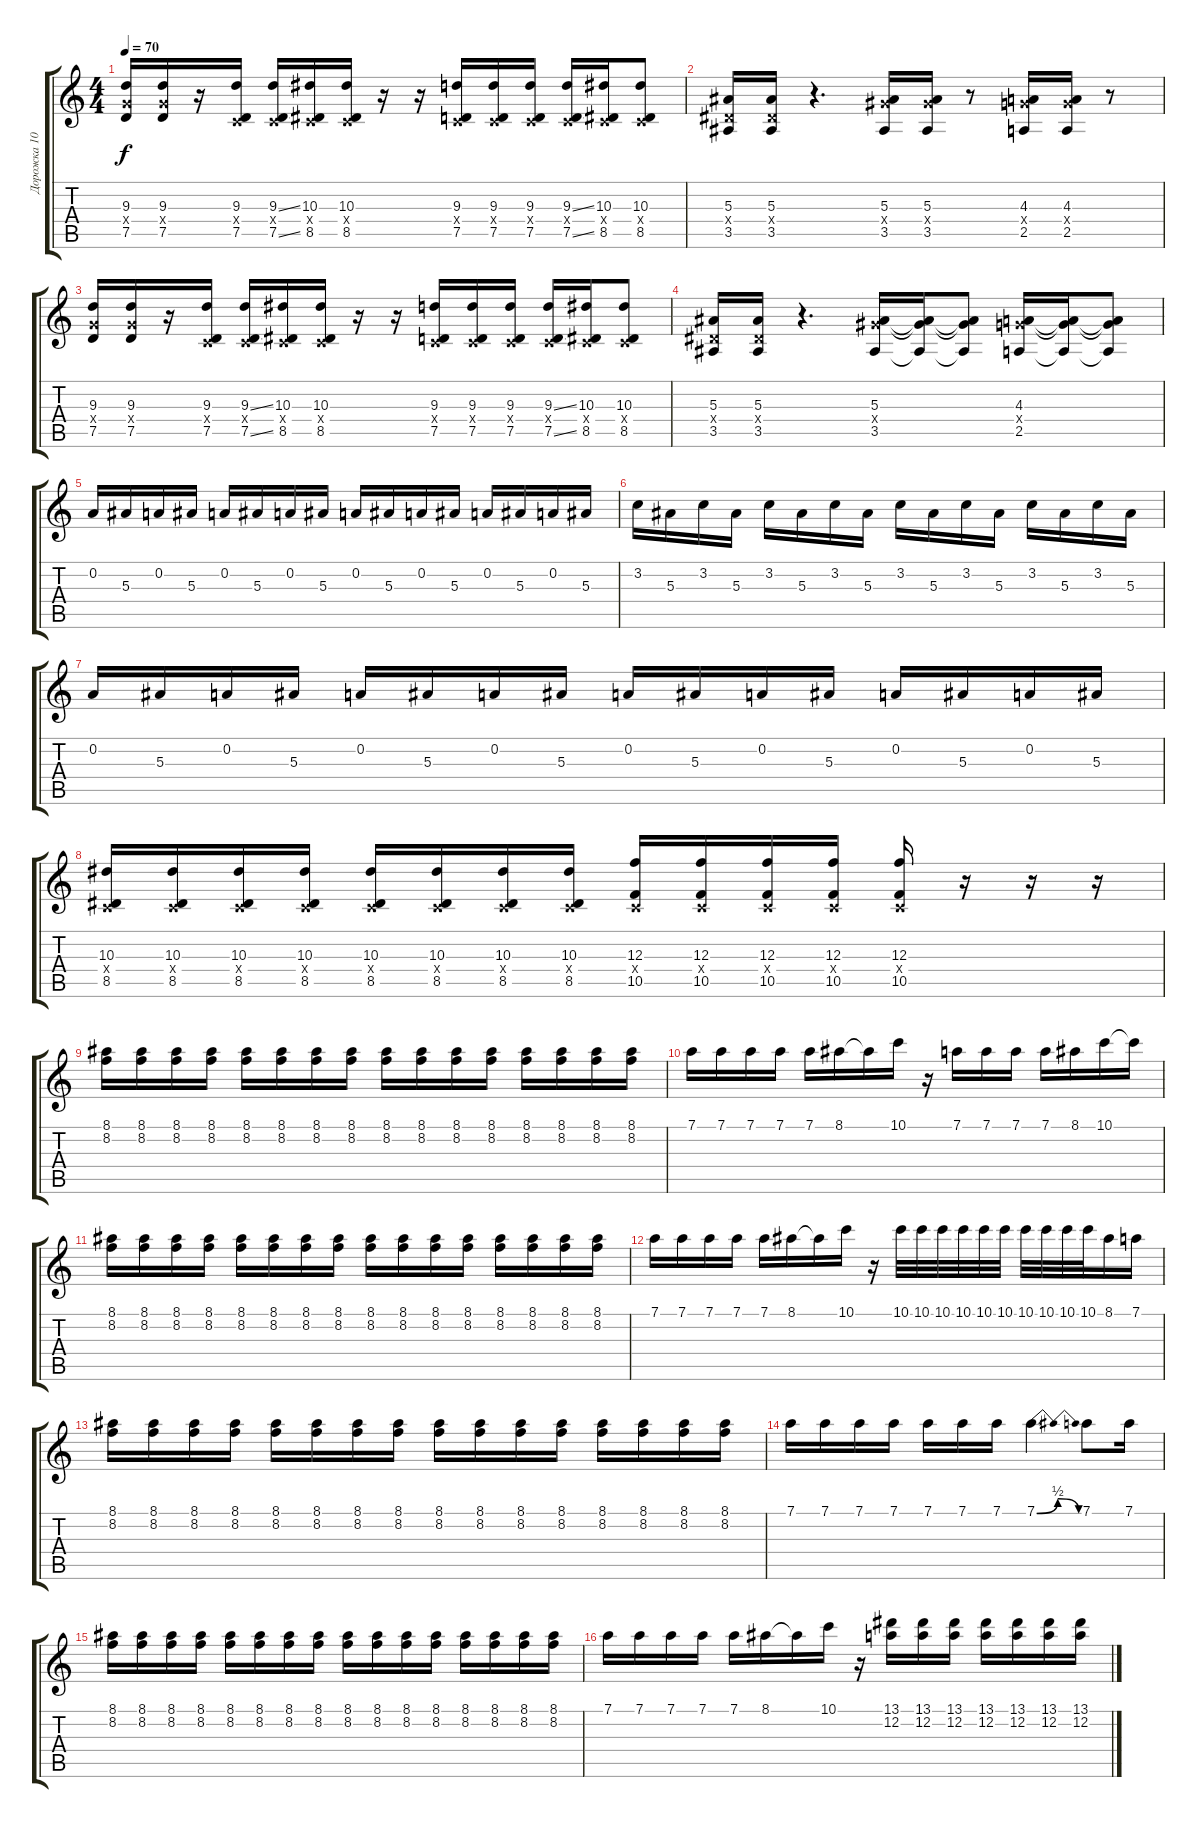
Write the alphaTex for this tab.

\track ("Дорожка 10" "Дорожка 10") {instrument distortionguitar}
\staff {score tabs}
\tuning (D4 A3 F3 C3 G2 C2) {hide}
\ts (4 4)
\tempo 70
\clef g2
\ks c
(9.3 7.4{x} 7.5).16{dy f} (9.3 7.4{x} 7.5).16 r.16 (9.3 0.4{x} 7.5).16 (9.3{ss} 0.4{x} 7.5{ss}).16 (10.3 0.4{x} 8.5).16 (10.3 0.4{x} 8.5).16 r.16 r.16 (9.3 0.4{x} 7.5).16 (9.3 0.4{x} 7.5).16 (9.3 0.4{x} 7.5).16 (9.3{ss} 0.4{x} 7.5{ss}).16 (10.3 0.4{x} 8.5).16 (10.3 0.4{x} 8.5).8 |
(5.3 3.4{x} 3.5).16 (5.3 3.4{x} 3.5).16 r.4{d} (5.3 8.4{x} 3.5).16 (5.3 8.4{x} 3.5).16 r.8 (4.3 7.4{x} 2.5).16 (4.3 7.4{x} 2.5).16 r.8 |
(9.3 7.4{x} 7.5).16 (9.3 7.4{x} 7.5).16 r.16 (9.3 0.4{x} 7.5).16 (9.3{ss} 0.4{x} 7.5{ss}).16 (10.3 0.4{x} 8.5).16 (10.3 0.4{x} 8.5).16 r.16 r.16 (9.3 0.4{x} 7.5).16 (9.3 0.4{x} 7.5).16 (9.3 0.4{x} 7.5).16 (9.3{ss} 0.4{x} 7.5{ss}).16 (10.3 0.4{x} 8.5).16 (10.3 0.4{x} 8.5).8 |
(5.3 3.4{x} 3.5).16 (5.3 3.4{x} 3.5).16 r.4{d} (5.3 8.4{x} 3.5).16 (5.3{t} 8.4{t} 3.5{t}).16 (5.3{t} 8.4{t} 3.5{t}).8 (4.3 7.4{x} 2.5).16 (4.3{t} 7.4{t} 2.5{t}).16 (4.3{t} 7.4{t} 2.5{t}).8 |
0.2.16 5.3.16 0.2.16 5.3.16 0.2.16 5.3.16 0.2.16 5.3.16 0.2.16 5.3.16 0.2.16 5.3.16 0.2.16 5.3.16 0.2.16 5.3.16 |
3.2.16 5.3.16 3.2.16 5.3.16 3.2.16 5.3.16 3.2.16 5.3.16 3.2.16 5.3.16 3.2.16 5.3.16 3.2.16 5.3.16 3.2.16 5.3.16 |
0.2.16 5.3.16 0.2.16 5.3.16 0.2.16 5.3.16 0.2.16 5.3.16 0.2.16 5.3.16 0.2.16 5.3.16 0.2.16 5.3.16 0.2.16 5.3.16 |
(10.3 0.4{x} 8.5).16 (10.3 0.4{x} 8.5).16 (10.3 0.4{x} 8.5).16 (10.3 0.4{x} 8.5).16 (10.3 0.4{x} 8.5).16 (10.3 0.4{x} 8.5).16 (10.3 0.4{x} 8.5).16 (10.3 0.4{x} 8.5).16 (12.3 0.4{x} 10.5).16 (12.3 0.4{x} 10.5).16 (12.3 0.4{x} 10.5).16 (12.3 0.4{x} 10.5).16 (12.3 0.4{x} 10.5).16 r.16 r.16 r.16 |
(8.1 8.2).16 (8.1 8.2).16 (8.1 8.2).16 (8.1 8.2).16 (8.1 8.2).16 (8.1 8.2).16 (8.1 8.2).16 (8.1 8.2).16 (8.1 8.2).16 (8.1 8.2).16 (8.1 8.2).16 (8.1 8.2).16 (8.1 8.2).16 (8.1 8.2).16 (8.1 8.2).16 (8.1 8.2).16 |
7.1.16 7.1.16 7.1.16 7.1.16 7.1.16 8.1.16 8.1{t}.16 10.1.16 r.16 7.1.16 7.1.16 7.1.16 7.1.16 8.1.16 10.1.16 10.1{t}.16 |
(8.1 8.2).16 (8.1 8.2).16 (8.1 8.2).16 (8.1 8.2).16 (8.1 8.2).16 (8.1 8.2).16 (8.1 8.2).16 (8.1 8.2).16 (8.1 8.2).16 (8.1 8.2).16 (8.1 8.2).16 (8.1 8.2).16 (8.1 8.2).16 (8.1 8.2).16 (8.1 8.2).16 (8.1 8.2).16 |
7.1.16 7.1.16 7.1.16 7.1.16 7.1.16 8.1.16 8.1{t}.16 10.1.16 r.16 10.1.32 10.1.32 10.1.32 10.1.32 10.1.32 10.1.32 10.1.32 10.1.32 10.1.32 10.1.32 8.1.16 7.1.16 |
(8.1 8.2).16 (8.1 8.2).16 (8.1 8.2).16 (8.1 8.2).16 (8.1 8.2).16 (8.1 8.2).16 (8.1 8.2).16 (8.1 8.2).16 (8.1 8.2).16 (8.1 8.2).16 (8.1 8.2).16 (8.1 8.2).16 (8.1 8.2).16 (8.1 8.2).16 (8.1 8.2).16 (8.1 8.2).16 |
7.1.16 7.1.16 7.1.16 7.1.16 7.1.16 7.1.16 7.1.16 7.1{be (bendrelease 0 0 30 2 30 2 60 0)}.4{d} 7.1.8 7.1.16 |
(8.1 8.2).16 (8.1 8.2).16 (8.1 8.2).16 (8.1 8.2).16 (8.1 8.2).16 (8.1 8.2).16 (8.1 8.2).16 (8.1 8.2).16 (8.1 8.2).16 (8.1 8.2).16 (8.1 8.2).16 (8.1 8.2).16 (8.1 8.2).16 (8.1 8.2).16 (8.1 8.2).16 (8.1 8.2).16 |
7.1.16 7.1.16 7.1.16 7.1.16 7.1.16 8.1.16 8.1{t}.16 10.1.16 r.16 (13.1 12.2).16 (13.1 12.2).16 (13.1 12.2).16 (13.1 12.2).16 (13.1 12.2).16 (13.1 12.2).16 (13.1 12.2).16
